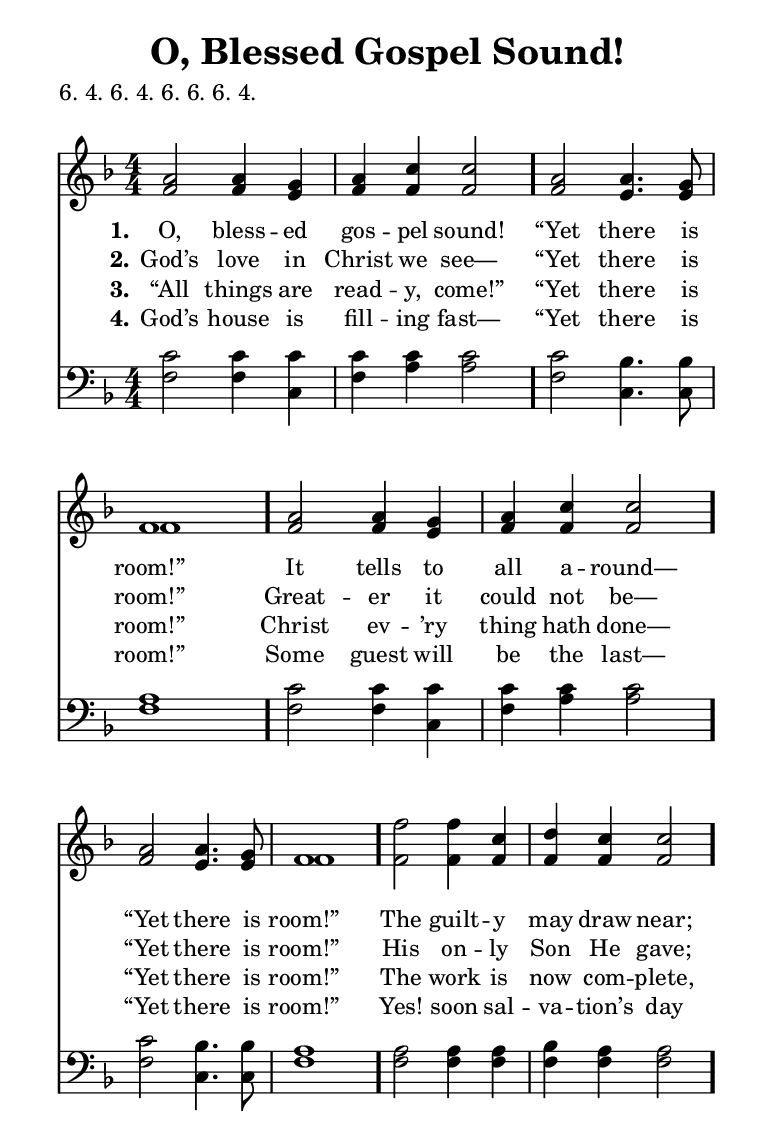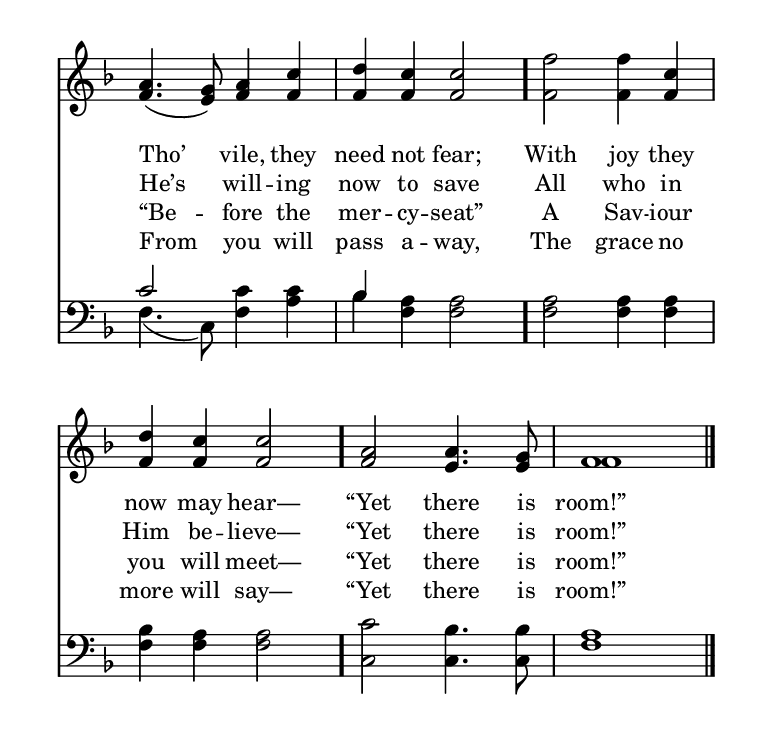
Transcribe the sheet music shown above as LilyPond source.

\include "common/global.ily"
\paper {
  \include "common/paper.ily"
  ragged-bottom = ##t
  ragged-last-bottom = ##t
  systems-per-page = #(cond (is-eogsized 3) (#t #f))
  %page-count = ##f
}

\header{
  hymnnumber = "56"
  title = "O, Blessed Gospel Sound!"
  tunename = "Happy Land"
  meter = "6. 4. 6. 4. 6. 6. 6. 4."
  %poet = ""
  %composer = ""
  %copyright = ""
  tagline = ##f
}

% for fermata in MIDI
ta = { \tempo 4=120 }
tb = { \tempo 4=60  }

patternAA = { c2       c4 c4 | c4 c4 c2 }
patternAB = { c4.( c8) c4 c4 | c4 c4 c2 }

patternBA = { c2 c4. c8 | c1 }

global = {
  \include "common/overrides.ily"
  \override Staff.TimeSignature.style = #'numbered
  \time 4/4
  \override Score.MetronomeMark.transparent = ##t % hide all fermata changes too
  \ta
  \key f \major
  %\partial 4
  \autoBeamOff
}

notesSoprano = {
\global
\relative c'' {

  \changePitch \patternAA { a a g | a c c }
  \changePitch \patternBA { a a g | f }
  \changePitch \patternAA { a a g | a c c }
  \changePitch \patternBA { a a g | f }

  \changePitch \patternAA { f' f c | d c c }
  \changePitch \patternAB { a g a c | d c c }
  \changePitch \patternAA { f f c | d c c }
  \changePitch \patternBA { a a g | f }

  \bar "|."

}
}

notesAlto = {
\global
\relative e' {

  \changePitch \patternAA { f f e | f f f }
  \changePitch \patternBA { f e e | f }
  \changePitch \patternAA { f f e | f f f }
  \changePitch \patternBA { f e e | f }

  \changePitch \patternAA { f f f | f f f }
  \changePitch \patternAB { f e f f | f f f }
  \changePitch \patternAA { f f f | f f f }
  \changePitch \patternBA { f e e | f }

}
}

notesTenor = {
\global
\relative a {

  \changePitch \patternAA { c c c | c c c }
  \changePitch \patternBA { c bes bes | a }
  \changePitch \patternAA { c c c | c c c }
  \changePitch \patternBA { c bes bes | a }

  \changePitch \patternAA { a a a | bes a a }
  \changePitch \patternAA { c c c | bes a a }
  \changePitch \patternAA { a a a | bes a a }
  \changePitch \patternBA { c bes bes | a }

}
}

notesBass = {
\global
\relative f {

  \changePitch \patternAA { f f c | f a a }
  \changePitch \patternBA { f c c | f }
  \changePitch \patternAA { f f c | f a a }
  \changePitch \patternBA { f c c | f }

  \changePitch \patternAA { f f f | f f f }
  \changePitch \patternAB { f c f a | bes f f }
  \changePitch \patternAA { f f f | f f f }
  \changePitch \patternBA { c c c | f }

}
}

wordsA = \lyricmode {
\set stanza = "1."

O, bless -- ed gos -- pel sound! \bar "."
“Yet there is room!” \bar "."
It tells to all a -- round— \bar "."
“Yet there is room!” \bar "."
The guilt -- y may draw near; \bar "." \break
Tho’ vile, they need not fear; \bar "."
With joy they now may hear— \bar "."
“Yet there is room!” \bar "."

}

wordsB = \lyricmode {
\set stanza = "2."

God’s love in Christ we see—
“Yet there is room!”
Great -- er it could not be—
“Yet there is room!”
His on -- ly Son He gave;
He’s will -- ing now to save
All who in Him be -- lieve—
“Yet there is room!”

}

wordsC = \lyricmode {
\set stanza = "3."

“All things are read -- y, come!”
“Yet there is room!”
Christ ev -- ’ry thing hath done—
“Yet there is room!”
The work is now com -- plete,
“Be -- fore the mer -- cy -- seat”
A Sav -- iour you will meet—
“Yet there is room!”

}

wordsD = \lyricmode {
\set stanza = "4."

God’s house is fill -- ing fast—
“Yet there is room!”
Some guest will be the last—
“Yet there is room!”
Yes! soon sal -- va -- tion’s day
From you will pass a -- way,
The grace no more will say—
“Yet there is room!”

}

\score {
  \context ChoirStaff <<
    \context Staff = upper <<
      \set Staff.autoBeaming = ##f
      \set ChoirStaff.systemStartDelimiter = #'SystemStartBar
      \set ChoirStaff.printPartCombineTexts = ##f
      \partcombine #'(2 . 9) \notesSoprano \notesAlto
      \context NullVoice = sopranos { \voiceOne << \notesSoprano >> }
      \context NullVoice = altos { \voiceTwo << \notesAlto >> }
      \context Lyrics = one   \lyricsto sopranos \wordsA
      \context Lyrics = two   \lyricsto sopranos \wordsB
      \context Lyrics = three \lyricsto sopranos \wordsC
      \context Lyrics = four  \lyricsto sopranos \wordsD
    >>
    \context Staff = men <<
      \set Staff.autoBeaming = ##f
      \clef bass
      \set ChoirStaff.printPartCombineTexts = ##f
      \partcombine #'(2 . 9) \notesTenor \notesBass
      \context NullVoice = tenors { \voiceOne << \notesTenor >> }
      \context NullVoice = basses { \voiceTwo << \notesBass >> }
    >>
  >>
  \layout {
    \include "common/layout.ily"
  }
  \midi{
    \include "common/midi.ily"
  }
}

\version "2.19.49"  % necessary for upgrading to future LilyPond versions.

% vi:set et ts=2 sw=2 ai nocindent syntax=lilypond:
